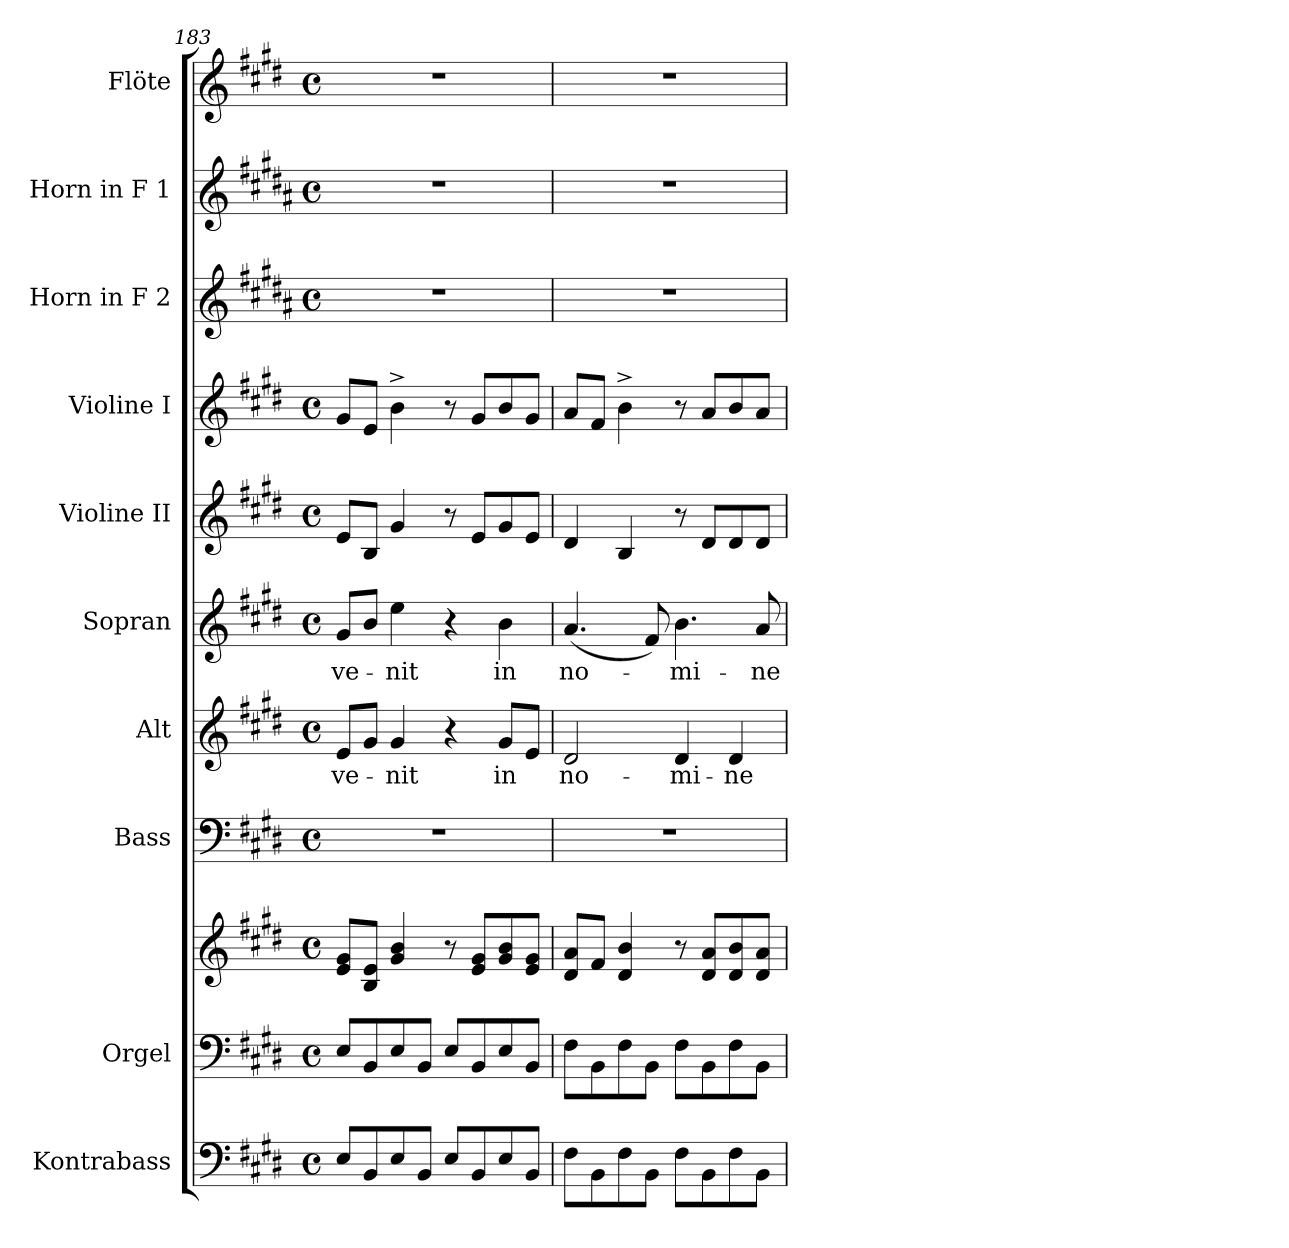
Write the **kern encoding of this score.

**kern	**kern	**kern	**kern	**kern	**text	**kern	**text	**kern	**kern	**kern	**kern	**kern
*part10	*part9	*part9	*part8	*part7	*part7	*part6	*part6	*part5	*part4	*part3	*part2	*part1
*staff11	*staff10	*staff9	*staff8	*staff7	*staff7	*staff6	*staff6	*staff5	*staff4	*staff3	*staff2	*staff1
*I"Kontrabass	*I"Orgel	*	*I"Bass	*I"Alt	*	*I"Sopran	*	*I"Violine II	*I"Violine I	*I"Horn in F 2	*I"Horn in F 1	*I"Flöte
*I'Kb.	*I'Org.	*	*I'B.	*I'A.	*	*I'S.	*	*I'Vl. II	*I'Vl. I	*	*	*I'Fl.
*clefF4	*clefF4	*clefG2	*clefF4	*clefG2	*	*clefG2	*	*clefG2	*clefG2	*clefG2	*clefG2	*clefG2
*ITrd7c12	*	*	*	*	*	*	*	*	*	*ITrd4c7	*ITrd4c7	*
*k[f#c#g#d#]	*k[f#c#g#d#]	*k[f#c#g#d#]	*k[f#c#g#d#]	*k[f#c#g#d#]	*	*k[f#c#g#d#]	*	*k[f#c#g#d#]	*k[f#c#g#d#]	*k[f#c#g#d#]	*k[f#c#g#d#]	*k[f#c#g#d#]
*E:	*E:	*E:	*E:	*E:	*	*E:	*	*E:	*E:	*E:	*E:	*E:
*M4/4	*M4/4	*M4/4	*M4/4	*M4/4	*	*M4/4	*	*M4/4	*M4/4	*M4/4	*M4/4	*M4/4
*met(c)	*met(c)	*met(c)	*met(c)	*met(c)	*	*met(c)	*	*met(c)	*met(c)	*met(c)	*met(c)	*met(c)
=183	=183	=183	=183	=183	=183	=183	=183	=183	=183	=183	=183	=183
!	!	!	!	!	!LO:LY:b	!	!LO:LY:b	!	!	!	!	!
8EE/L	8E/L	8e/ 8g#/L	1r	8e/L	ve-	8g#/L	ve-	8e/L	8g#/L	1r	1r	1r
8BBB/	8BB/	8B/ 8e/J	.	8g#/J	.	8b/J	.	8B/J	8e/J	.	.	.
!	!	!	!	!	!LO:LY:b	!	!LO:LY:b	!	!	!	!	!
8EE/	8E/	4g#/ 4b/	.	4g#/	-nit	4ee\	-nit	4g#/	4b^>\	.	.	.
8BBB/J	8BB/J	.	.	.	.	.	.	.	.	.	.	.
8EE/L	8E/L	8r	.	4r	.	4r	.	8r	8r	.	.	.
8BBB/	8BB/	8e/ 8g#/L	.	.	.	.	.	8e/L	8g#/L	.	.	.
!	!	!	!	!	!LO:LY:b	!	!LO:LY:b	!	!	!	!	!
8EE/	8E/	8g#/ 8b/	.	8g#/L	in	4b\	in	8g#/	8b/	.	.	.
8BBB/J	8BB/J	8e/ 8g#/J	.	8e/J	.	.	.	8e/J	8g#/J	.	.	.
=184	=184	=184	=184	=184	=184	=184	=184	=184	=184	=184	=184	=184
!	!	!	!	!	!LO:LY:b	!	!LO:LY:b	!	!	!	!	!
8FF#\L	8F#\L	8d#/ 8a/L	1r	2d#/	no-	(<4.a/	no-	4d#/	8a/L	1r	1r	1r
8BBB\	8BB\	8f#/J	.	.	.	.	.	.	8f#/J	.	.	.
8FF#\	8F#\	4d#/ 4b/	.	.	.	.	.	4B/	4b^>\	.	.	.
8BBB\J	8BB\J	.	.	.	.	8f#/)	.	.	.	.	.	.
!	!	!	!	!	!LO:LY:b	!	!LO:LY:b	!	!	!	!	!
8FF#\L	8F#\L	8r	.	4d#/	-mi-	4.b\	-mi-	8r	8r	.	.	.
8BBB\	8BB\	8d#/ 8a/L	.	.	.	.	.	8d#/L	8a/L	.	.	.
!	!	!	!	!	!LO:LY:b	!	!	!	!	!	!	!
8FF#\	8F#\	8d#/ 8b/	.	4d#/	-ne	.	.	8d#/	8b/	.	.	.
!	!	!	!	!	!	!	!LO:LY:b	!	!	!	!	!
8BBB\J	8BB\J	8d#/ 8a/J	.	.	.	8a/	-ne	8d#/J	8a/J	.	.	.
=	=	=	=	=	=	=	=	=	=	=	=	=
*-	*-	*-	*-	*-	*-	*-	*-	*-	*-	*-	*-	*-
